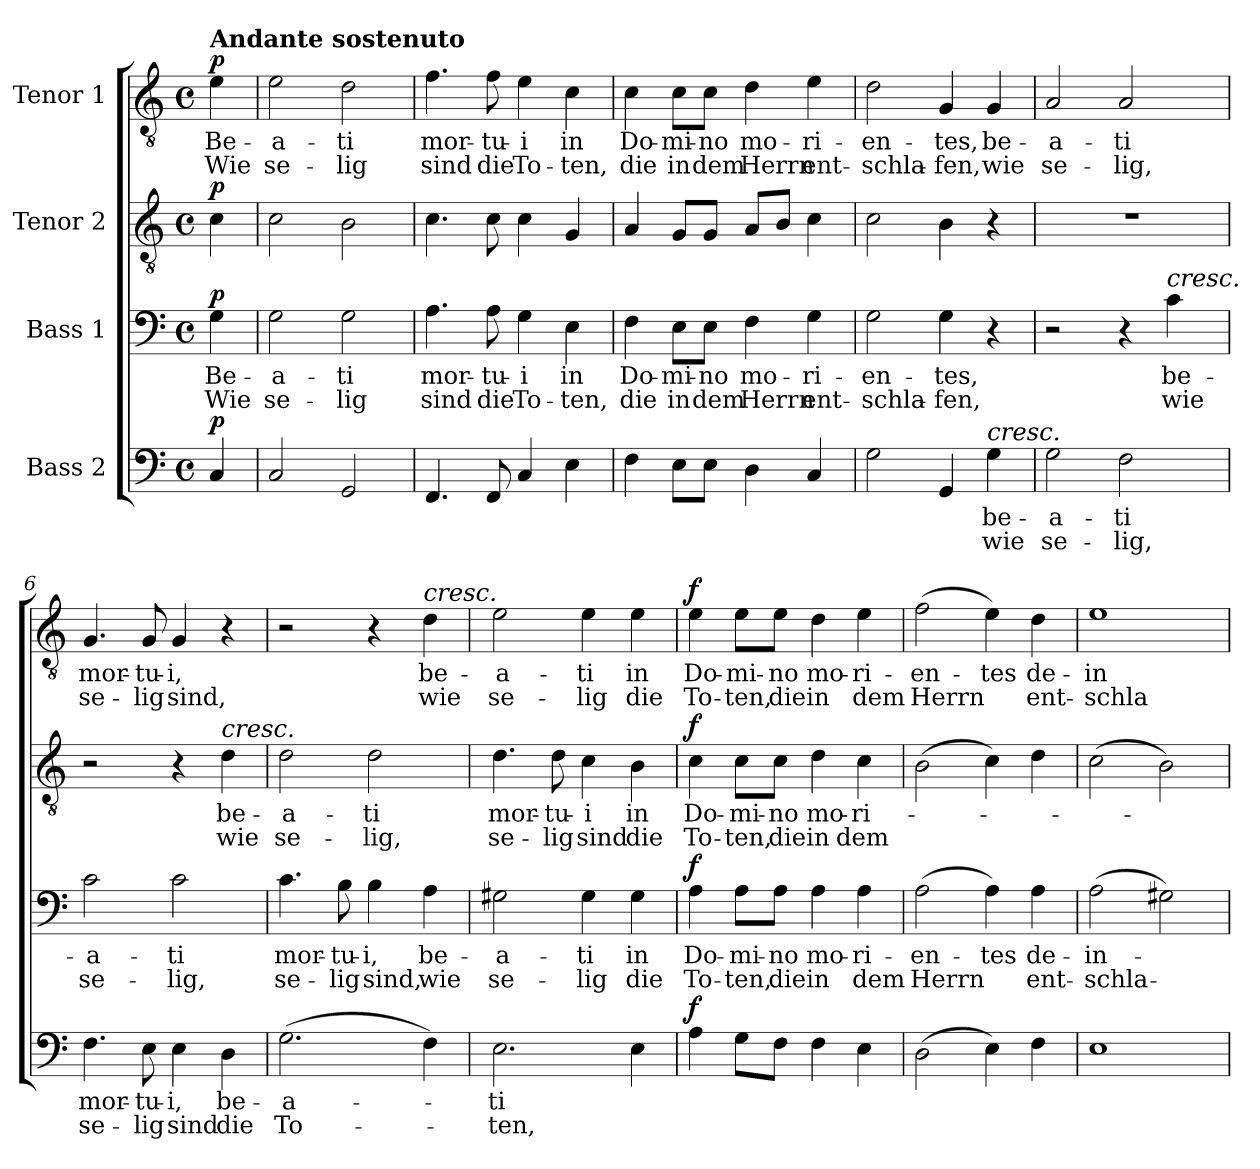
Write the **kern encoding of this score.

**kern	**text	**text	**dynam	**kern	**text	**text	**dynam	**kern	**text	**text	**dynam	**kern	**text	**text	**dynam
*part4	*part4	*part4	*part4	*part3	*part3	*part3	*part3	*part2	*part2	*part2	*part2	*part1	*part1	*part1	*part1
*staff4	*staff4	*staff4	*staff4	*staff3	*staff3	*staff3	*staff3	*staff2	*staff2	*staff2	*staff2	*staff1	*staff1	*staff1	*staff1
*I"Bass 2	*	*	*	*I"Bass 1	*	*	*	*I"Tenor 2	*	*	*	*I"Tenor 1	*	*	*
*clefF4	*	*	*	*clefF4	*	*	*	*clefGv2	*	*	*	*clefGv2	*	*	*
*k[]	*	*	*	*k[]	*	*	*	*k[]	*	*	*	*k[]	*	*	*
*M4/4	*	*	*	*M4/4	*	*	*	*M4/4	*	*	*	*M4/4	*	*	*
*met(c)	*	*	*	*met(c)	*	*	*	*met(c)	*	*	*	*met(c)	*	*	*
*MM84	*	*	*	*MM84	*	*	*	*MM84	*	*	*	*MM84	*	*	*
=	=	=	=	=	=	=	=	=	=	=	=	=	=	=	=
!	!	!	!	!	!	!	!	!	!	!	!	!LO:TX:a:B:t=Andante sostenuto	!	!	!
!	!	!	!LO:DY:b	!	!LO:LY:b	!LO:LY:b	!LO:DY:b	!	!	!	!LO:DY:b	!	!LO:LY:b	!LO:LY:b	!LO:DY:b
4C/	.	.	p	4G\	Be-	Wie	p	4c\	.	.	p	4e\	Be-	Wie	p
=1	=1	=1	=1	=1	=1	=1	=1	=1	=1	=1	=1	=1	=1	=1	=1
!	!	!	!	!	!LO:LY:b	!LO:LY:b	!	!	!	!	!	!	!LO:LY:b	!LO:LY:b	!
2C/	.	.	.	2G\	-a-	se-	.	2c\	.	.	.	2e\	-a-	se-	.
!	!	!	!	!	!LO:LY:b	!LO:LY:b	!	!	!	!	!	!	!LO:LY:b	!LO:LY:b	!
2GG/	.	.	.	2G\	-ti	-lig	.	2B\	.	.	.	2d\	-ti	-lig	.
=2	=2	=2	=2	=2	=2	=2	=2	=2	=2	=2	=2	=2	=2	=2	=2
!	!	!	!	!	!LO:LY:b	!LO:LY:b	!	!	!	!	!	!	!LO:LY:b	!LO:LY:b	!
4.FF/	.	.	.	4.A\	mor-	sind	.	4.c\	.	.	.	4.f\	mor-	sind	.
!	!	!	!	!	!LO:LY:b	!LO:LY:b	!	!	!	!	!	!	!LO:LY:b	!LO:LY:b	!
8FF/	.	.	.	8A\	-tu-	die	.	8c\	.	.	.	8f\	-tu-	die	.
!	!	!	!	!	!LO:LY:b	!LO:LY:b	!	!	!	!	!	!	!LO:LY:b	!LO:LY:b	!
4C/	.	.	.	4G\	-i	To-	.	4c\	.	.	.	4e\	-i	To-	.
!	!	!	!	!	!LO:LY:b	!LO:LY:b	!	!	!	!	!	!	!LO:LY:b	!LO:LY:b	!
4E\	.	.	.	4E\	in	-ten,	.	4G/	.	.	.	4c\	in	-ten,	.
=3	=3	=3	=3	=3	=3	=3	=3	=3	=3	=3	=3	=3	=3	=3	=3
!	!	!	!	!	!LO:LY:b	!LO:LY:b	!	!	!	!	!	!	!LO:LY:b	!LO:LY:b	!
4F\	.	.	.	4F\	Do-	die	.	4A/	.	.	.	4c\	Do-	die	.
!	!	!	!	!	!LO:LY:b	!LO:LY:b	!	!	!	!	!	!	!LO:LY:b	!LO:LY:b	!
8E\L	.	.	.	8E\L	-mi-	in	.	8G/L	.	.	.	8c\L	-mi-	in	.
!	!	!	!	!	!LO:LY:b	!LO:LY:b	!	!	!	!	!	!	!LO:LY:b	!LO:LY:b	!
8E\J	.	.	.	8E\J	-no	dem	.	8G/J	.	.	.	8c\J	-no	dem	.
!	!	!	!	!	!LO:LY:b	!LO:LY:b	!	!	!	!	!	!	!LO:LY:b	!LO:LY:b	!
4D\	.	.	.	4F\	mo-	Herrn	.	8A/L	.	.	.	4d\	mo-	Herrn	.
.	.	.	.	.	.	.	.	8B/J	.	.	.	.	.	.	.
!	!	!	!	!	!LO:LY:b	!LO:LY:b	!	!	!	!	!	!	!LO:LY:b	!LO:LY:b	!
4C/	.	.	.	4G\	-ri-	ent-	.	4c\	.	.	.	4e\	-ri-	ent-	.
=4	=4	=4	=4	=4	=4	=4	=4	=4	=4	=4	=4	=4	=4	=4	=4
!	!	!	!	!	!LO:LY:b	!LO:LY:b	!	!	!	!	!	!	!LO:LY:b	!LO:LY:b	!
2G\	.	.	.	2G\	-en-	-schla-	.	2c\	.	.	.	2d\	-en-	-schla-	.
!	!	!	!	!	!LO:LY:b	!LO:LY:b	!	!	!	!	!	!	!LO:LY:b	!LO:LY:b	!
4GG/	.	.	.	4G\	-tes,	-fen,	.	4B\	.	.	.	4G/	-tes,	-fen,	.
!LO:TX:a:i:t=cresc.	!	!	!	!	!	!	!	!	!	!	!	!	!	!	!
!	!LO:LY:b	!LO:LY:b	!	!	!	!	!	!	!	!	!	!	!LO:LY:b	!LO:LY:b	!
4G\	be-	wie	.	4r	.	.	.	4r	.	.	.	4G/	be-	wie	.
!!LO:LB:g=z
=5	=5	=5	=5	=5	=5	=5	=5	=5	=5	=5	=5	=5	=5	=5	=5
!	!LO:LY:b	!LO:LY:b	!	!	!	!	!	!	!	!	!	!	!LO:LY:b	!LO:LY:b	!
2G\	-a-	se-	.	2r	.	.	.	1r	.	.	.	2A/	-a-	se-	.
!	!LO:LY:b	!LO:LY:b	!	!	!	!	!	!	!	!	!	!	!LO:LY:b	!LO:LY:b	!
2F\	-ti	-lig,	.	4r	.	.	.	.	.	.	.	2A/	-ti	-lig,	.
!	!	!	!	!LO:TX:a:i:t=cresc.	!	!	!	!	!	!	!	!	!	!	!
!	!	!	!	!	!LO:LY:b	!LO:LY:b	!	!	!	!	!	!	!	!	!
.	.	.	.	4c\	be-	wie	.	.	.	.	.	.	.	.	.
=6	=6	=6	=6	=6	=6	=6	=6	=6	=6	=6	=6	=6	=6	=6	=6
!	!LO:LY:b	!LO:LY:b	!	!	!LO:LY:b	!LO:LY:b	!	!	!	!	!	!	!LO:LY:b	!LO:LY:b	!
4.F\	mor-	se-	.	2c\	-a-	se-	.	2r	.	.	.	4.G/	mor-	se-	.
!	!LO:LY:b	!LO:LY:b	!	!	!	!	!	!	!	!	!	!	!LO:LY:b	!LO:LY:b	!
8E\	-tu-	-lig	.	.	.	.	.	.	.	.	.	8G/	-tu-	-lig	.
!	!LO:LY:b	!LO:LY:b	!	!	!LO:LY:b	!LO:LY:b	!	!	!	!	!	!	!LO:LY:b	!LO:LY:b	!
4E\	-i,	sind	.	2c\	-ti	-lig,	.	4r	.	.	.	4G/	-i,	sind,	.
!	!	!	!	!	!	!	!	!LO:TX:a:i:t=cresc.	!	!	!	!	!	!	!
!	!LO:LY:b	!LO:LY:b	!	!	!	!	!	!	!LO:LY:b	!LO:LY:b	!	!	!	!	!
4D\	be-	die	.	.	.	.	.	4d\	be-	wie	.	4r	.	.	.
=7	=7	=7	=7	=7	=7	=7	=7	=7	=7	=7	=7	=7	=7	=7	=7
!	!LO:LY:b	!LO:LY:b	!	!	!LO:LY:b	!LO:LY:b	!	!	!LO:LY:b	!LO:LY:b	!	!	!	!	!
(>2.G\	-a-	To-	.	4.c\	mor-	se-	.	2d\	-a-	se-	.	2r	.	.	.
!	!	!	!	!	!LO:LY:b	!LO:LY:b	!	!	!	!	!	!	!	!	!
.	.	.	.	8B\	-tu-	-lig	.	.	.	.	.	.	.	.	.
!	!	!	!	!	!LO:LY:b	!LO:LY:b	!	!	!LO:LY:b	!LO:LY:b	!	!	!	!	!
.	.	.	.	4B\	-i,	sind,	.	2d\	-ti	-lig,	.	4r	.	.	.
!	!	!	!	!	!	!	!	!	!	!	!	!LO:TX:a:i:t=cresc.	!	!	!
!	!	!	!	!	!LO:LY:b	!LO:LY:b	!	!	!	!	!	!	!LO:LY:b	!LO:LY:b	!
4F\)	.	.	.	4A\	be-	wie	.	.	.	.	.	4d\	be-	wie	.
=8	=8	=8	=8	=8	=8	=8	=8	=8	=8	=8	=8	=8	=8	=8	=8
!	!LO:LY:b	!LO:LY:b	!	!	!LO:LY:b	!LO:LY:b	!	!	!LO:LY:b	!LO:LY:b	!	!	!LO:LY:b	!LO:LY:b	!
2.E\	-ti	-ten,	.	2G#X\	-a-	se-	.	4.d\	mor-	se-	.	2e\	-a-	se-	.
!	!	!	!	!	!	!	!	!	!LO:LY:b	!LO:LY:b	!	!	!	!	!
.	.	.	.	.	.	.	.	8d\	-tu-	-lig	.	.	.	.	.
!	!	!	!	!	!LO:LY:b	!LO:LY:b	!	!	!LO:LY:b	!LO:LY:b	!	!	!LO:LY:b	!LO:LY:b	!
.	.	.	.	4G#\	-ti	-lig	.	4c\	-i	sind	.	4e\	-ti	-lig	.
!	!	!	!	!	!LO:LY:b	!LO:LY:b	!	!	!LO:LY:b	!LO:LY:b	!	!	!LO:LY:b	!LO:LY:b	!
4E\	.	.	.	4G#\	in	die	.	4B\	in	die	.	4e\	in	die	.
=9	=9	=9	=9	=9	=9	=9	=9	=9	=9	=9	=9	=9	=9	=9	=9
!	!	!	!LO:DY:b	!	!LO:LY:b	!LO:LY:b	!LO:DY:b	!	!LO:LY:b	!LO:LY:b	!LO:DY:b	!	!LO:LY:b	!LO:LY:b	!LO:DY:b
4A\	.	.	f	4A\	Do-	To-	f	4c\	Do-	To-	f	4e\	Do-	To-	f
!	!	!	!	!	!LO:LY:b	!LO:LY:b	!	!	!LO:LY:b	!LO:LY:b	!	!	!LO:LY:b	!LO:LY:b	!
8G\L	.	.	.	8A\L	-mi-	-ten,	.	8c\L	-mi-	-ten,	.	8e\L	-mi-	-ten,	.
!	!	!	!	!	!LO:LY:b	!LO:LY:b	!	!	!LO:LY:b	!LO:LY:b	!	!	!LO:LY:b	!LO:LY:b	!
8F\J	.	.	.	8A\J	-no	die	.	8c\J	-no	die	.	8e\J	-no	die	.
!	!	!	!	!	!LO:LY:b	!LO:LY:b	!	!	!LO:LY:b	!LO:LY:b	!	!	!LO:LY:b	!LO:LY:b	!
4F\	.	.	.	4A\	mo-	in	.	4d\	mo-	in	.	4d\	mo-	in	.
!	!	!	!	!	!LO:LY:b	!LO:LY:b	!	!	!LO:LY:b	!LO:LY:b	!	!	!LO:LY:b	!LO:LY:b	!
4E\	.	.	.	4A\	-ri-	dem	.	4c\	-ri -	dem	.	4e\	-ri-	dem	.
!!LO:PB:g=z
=10	=10	=10	=10	=10	=10	=10	=10	=10	=10	=10	=10	=10	=10	=10	=10
!	!	!	!	!	!LO:LY:b	!LO:LY:b	!	!	!	!	!	!	!LO:LY:b	!LO:LY:b	!
(>2D\	.	.	.	(>2A\	-en-	Herrn	.	(>2B\	.	.	.	(>2f\	-en-	Herrn	.
!	!	!	!	!	!LO:LY:b	!	!	!	!	!	!	!	!LO:LY:b	!	!
4E\)	.	.	.	4A\)	-tes	.	.	4c\)	.	.	.	4e\)	-tes	.	.
!	!	!	!	!	!LO:LY:b	!LO:LY:b	!	!	!	!	!	!	!LO:LY:b	!LO:LY:b	!
4F\	.	.	.	4A\	de-	ent-	.	4d\	.	.	.	4d\	de-	ent-	.
=11	=11	=11	=11	=11	=11	=11	=11	=11	=11	=11	=11	=11	=11	=11	=11
!	!	!	!	!	!LO:LY:b	!LO:LY:b	!	!	!	!	!	!	!LO:LY:b	!LO:LY:b	!
1E	.	.	.	(>2A\	-in-	-schla-	.	(>2c\	.	.	.	1e	-in-	-schla-	.
.	.	.	.	2G#X\)	.	.	.	2B\)	.	.	.	.	.	.	.
=	=	=	=	=	=	=	=	=	=	=	=	=	=	=	=
*-	*-	*-	*-	*-	*-	*-	*-	*-	*-	*-	*-	*-	*-	*-	*-
